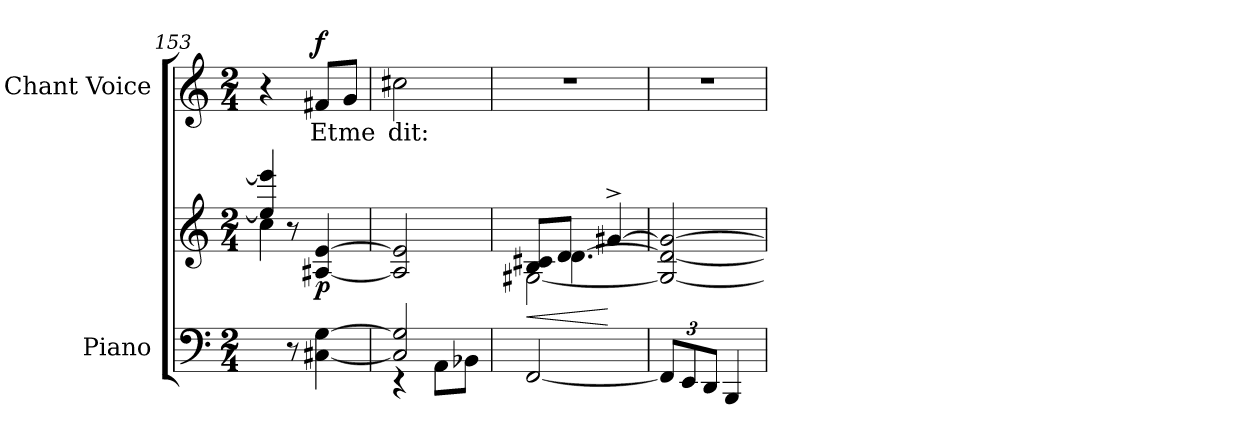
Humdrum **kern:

**kern	**kern	**dynam	**kern	**text	**dynam
*part2	*part2	*part2	*part1	*part1	*part1
*staff3	*staff2	*staff2/3	*staff1	*staff1	*staff1
*I"Piano	*	*	*I"Chant Voice	*	*
*I'Pno	*	*	*	*	*
*clefF4	*clefG2	*	*clefG2	*	*
*k[]	*k[]	*	*k[]	*	*
*M2/4	*M2/4	*	*M2/4	*	*
=153	=153	=153	=153	=153	=153
*	*^	*	*	*	*
8ryy	8ee/] 8eee/]J	8cc\J	.	4r	.	.
8r	8r	4.ryy	.	.	.	.
!	!	!	!LO:DY:b	!	!	!LO:DY:a
[4C#X\ [>4G\	[4A#X/ [4e/	.	p	8f#X/L	Et	f
.	.	.	.	8g/J	me	.
*	*v	*v	*	*	*	*
=154	=154	=154	=154	=154	=154
*^	*	*	*	*	*
2C#/] 2G/]	4r	2A#/] 2e/]	.	2cc#X\	dit:	.
.	8AA\L	.	.	.	.	.
.	8BB-X\J	.	.	.	.	.
=155	=155	=155	=155	=155	=155	=155
!	!	!	!LO:HP:b	!	!	!
*	*	*^	*	*	*	*
*v	*v	*	*^	*	*	*	*
[<2FF/	8B/ 8c#X/L	[2G#X\	8ryy	<	2r	.	.
!	!LO:N:head=solid	!	!LO:N:head=solid	!	!	!	!
.	8d/J	.	[4.d\	.	.	.	.
.	[4g#X^/	.	.	[	.	.	.
*	*v	*v	*v	*	*	*	*
=156	=156	=156	=156	=156	=156
*Xbrackettup	*	*	*	*	*
12FF/L]	2G#/_ 2d/_ 2g#/_	.	2r	.	.
12EE/	.	.	.	.	.
12DD/J	.	.	.	.	.
4BBB/	.	.	.	.	.
=	=	=	=	=	=
*-	*-	*-	*-	*-	*-
